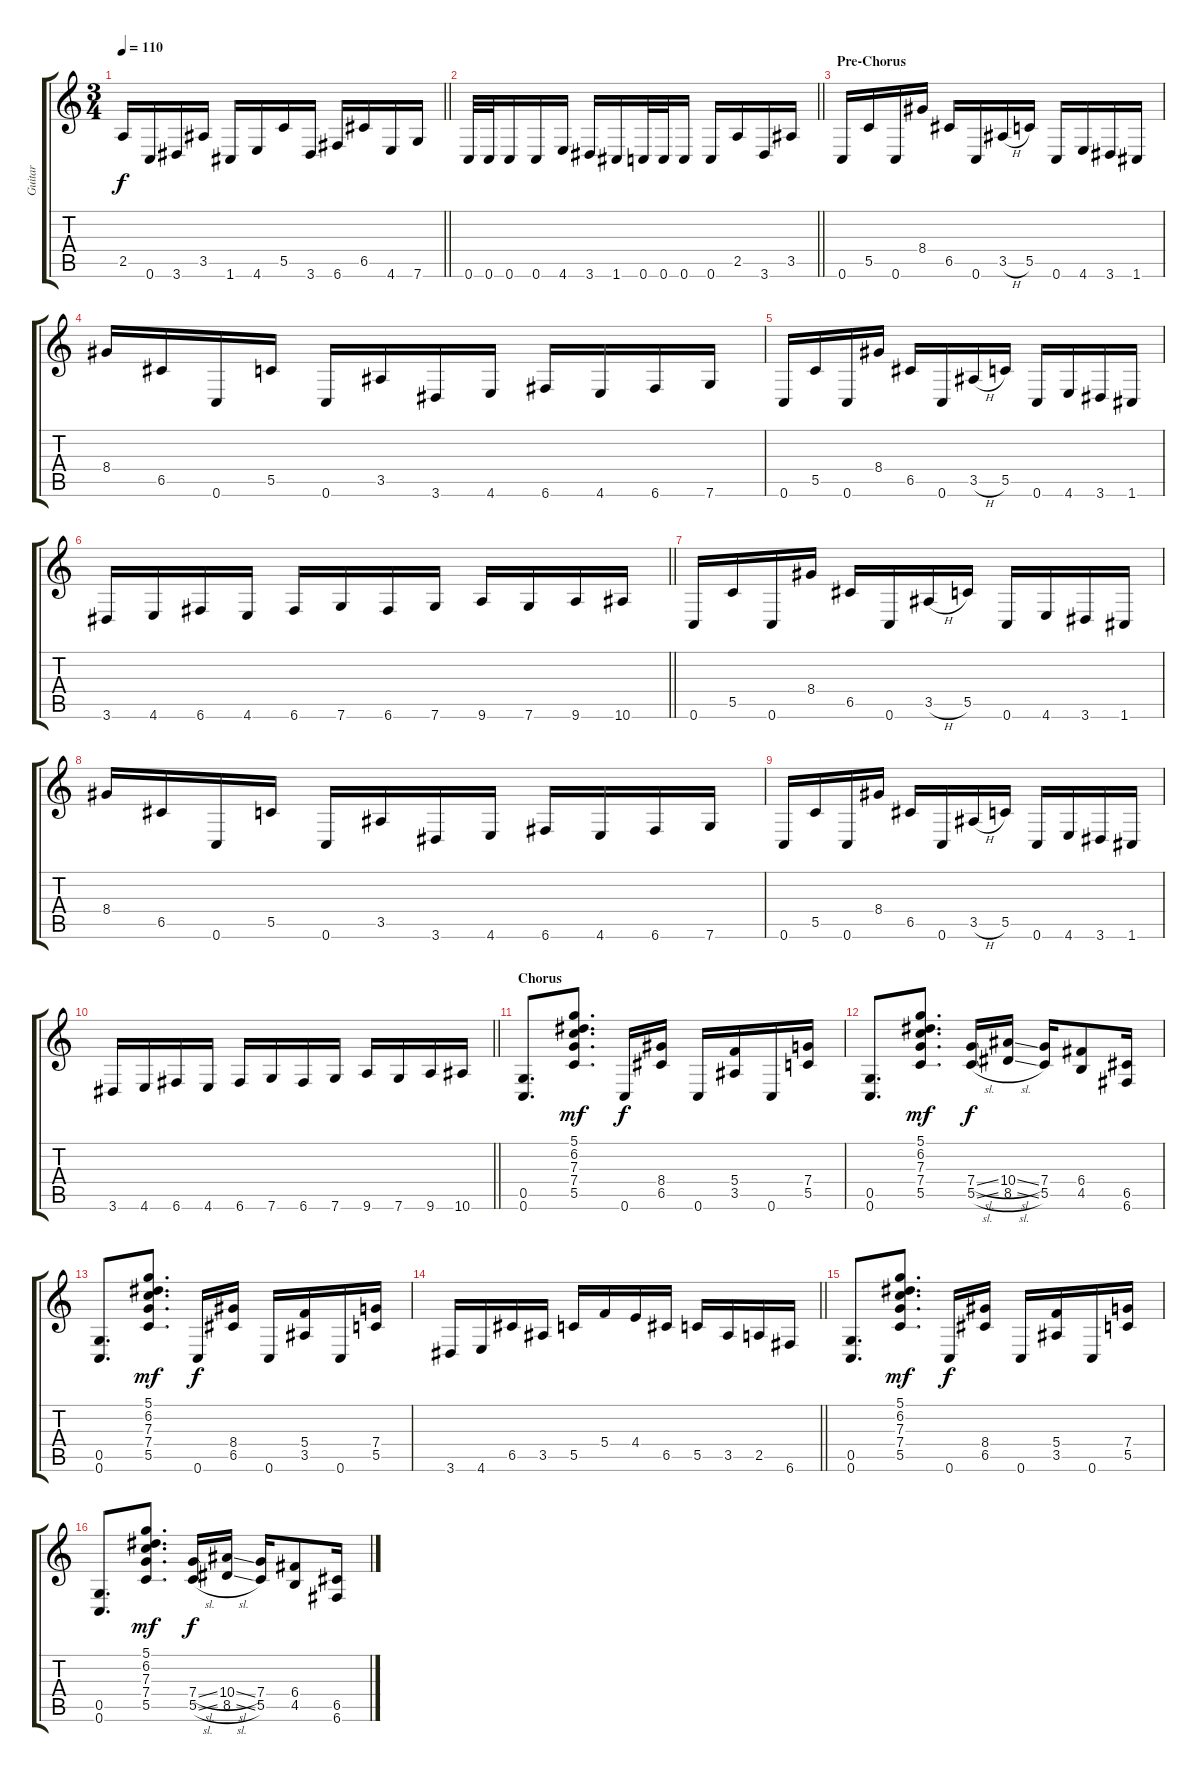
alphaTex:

\track ("Guitar" "Guitar") {instrument distortionguitar}
\staff {score tabs}
\tuning (D4 A3 F3 C3 G2 C2) {hide}
\ts (3 4)
\tempo 110
\clef g2
\barLineRight lightlight
\ks c
2.5.16{dy f} 0.6.16 3.6.16 3.5.16 1.6.16 4.6.16 5.5.16 3.6.16 6.6.16 6.5.16 4.6.16 7.6.16 |
\section ("" "")
\barLineRight lightlight
0.6.32 0.6.32 0.6.16 0.6.16 4.6.16 3.6.16 1.6.16 0.6.32 0.6.32 0.6.16 0.6.16 2.5.16 3.6.16 3.5.16 |
\section ("" "Pre-Chorus")
0.6.16 5.5.16 0.6.16 8.4.16 6.5.16 0.6.16 3.5{h}.16 5.5.16 0.6.16 4.6.16 3.6.16 1.6.16 |
8.4.16 6.5.16 0.6.16 5.5.16 0.6.16 3.5.16 3.6.16 4.6.16 6.6.16 4.6.16 6.6.16 7.6.16 |
0.6.16 5.5.16 0.6.16 8.4.16 6.5.16 0.6.16 3.5{h}.16 5.5.16 0.6.16 4.6.16 3.6.16 1.6.16 |
\barLineRight lightlight
3.6.16 4.6.16 6.6.16 4.6.16 6.6.16 7.6.16 6.6.16 7.6.16 9.6.16 7.6.16 9.6.16 10.6.16 |
\section ("" "")
0.6.16 5.5.16 0.6.16 8.4.16 6.5.16 0.6.16 3.5{h}.16 5.5.16 0.6.16 4.6.16 3.6.16 1.6.16 |
8.4.16 6.5.16 0.6.16 5.5.16 0.6.16 3.5.16 3.6.16 4.6.16 6.6.16 4.6.16 6.6.16 7.6.16 |
0.6.16 5.5.16 0.6.16 8.4.16 6.5.16 0.6.16 3.5{h}.16 5.5.16 0.6.16 4.6.16 3.6.16 1.6.16 |
\barLineRight lightlight
3.6.16 4.6.16 6.6.16 4.6.16 6.6.16 7.6.16 6.6.16 7.6.16 9.6.16 7.6.16 9.6.16 10.6.16 |
\section ("" "Chorus")
(0.5 0.6).8{d} (5.1 6.2 7.3 7.4 5.5).8{d dy mf} 0.6.16{dy f} (8.4 6.5).16 0.6.16 (5.4 3.5).16 0.6.16 (7.4 5.5).16 |
(0.5 0.6).8{d} (5.1 6.2 7.3 7.4 5.5).8{d dy mf} (7.4{sl} 5.5{sl}).16{dy f} (10.4{sl} 8.5{sl}).16 (7.4 5.5).16 (6.4 4.5).8 (6.5 6.6).16 |
(0.5 0.6).8{d} (5.1 6.2 7.3 7.4 5.5).8{d dy mf} 0.6.16{dy f} (8.4 6.5).16 0.6.16 (5.4 3.5).16 0.6.16 (7.4 5.5).16 |
\barLineRight lightlight
3.6.16 4.6.16 6.5.16 3.5.16 5.5.16 5.4.16 4.4.16 6.5.16 5.5.16 3.5.16 2.5.16 6.6.16 |
\section ("" "")
(0.5 0.6).8{d} (5.1 6.2 7.3 7.4 5.5).8{d dy mf} 0.6.16{dy f} (8.4 6.5).16 0.6.16 (5.4 3.5).16 0.6.16 (7.4 5.5).16 |
(0.5 0.6).8{d} (5.1 6.2 7.3 7.4 5.5).8{d dy mf} (7.4{sl} 5.5{sl}).16{dy f} (10.4{sl} 8.5{sl}).16 (7.4 5.5).16 (6.4 4.5).8 (6.5 6.6).16
